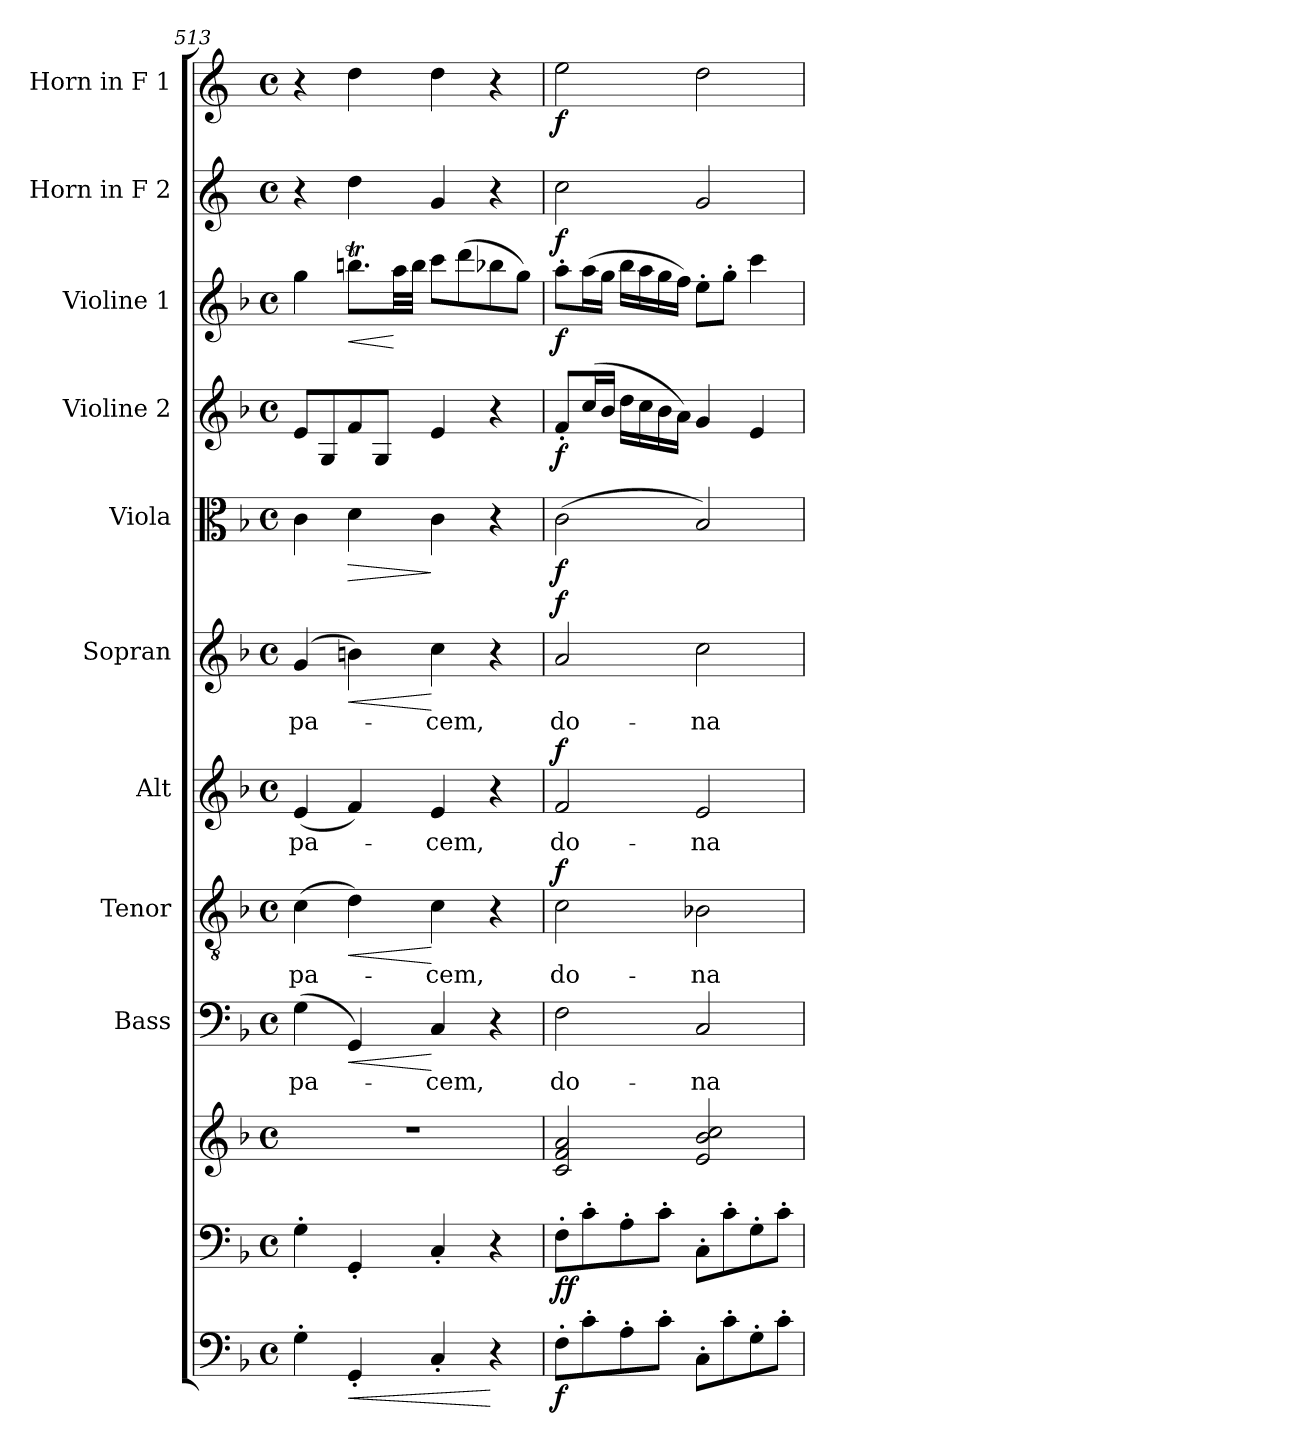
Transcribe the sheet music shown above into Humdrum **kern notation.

**kern	**dynam	**kern	**kern	**dynam	**kern	**text	**dynam	**kern	**text	**dynam	**kern	**text	**dynam	**kern	**text	**dynam	**kern	**dynam	**kern	**dynam	**kern	**dynam	**kern	**dynam	**kern	**dynam
*part11	*part11	*part10	*part10	*part10	*part9	*part9	*part9	*part8	*part8	*part8	*part7	*part7	*part7	*part6	*part6	*part6	*part5	*part5	*part4	*part4	*part3	*part3	*part2	*part2	*part1	*part1
*staff12	*staff12	*staff11	*staff10	*staff10/11	*staff9	*staff9	*staff9	*staff8	*staff8	*staff8	*staff7	*staff7	*staff7	*staff6	*staff6	*staff6	*staff5	*staff5	*staff4	*staff4	*staff3	*staff3	*staff2	*staff2	*staff1	*staff1
*	*	*	*	*	*I"Bass	*	*	*I"Tenor	*	*	*I"Alt	*	*	*I"Sopran	*	*	*I"Viola	*	*I"Violine 2	*	*I"Violine 1	*	*I"Horn in F 2	*	*I"Horn in F 1	*
*	*	*	*	*	*I'B.	*	*	*I'T.	*	*	*I'A.	*	*	*I'S.	*	*	*I'Vla.	*	*I'Vl. 2	*	*I'Vl. 1	*	*	*	*	*
*clefF4	*	*clefF4	*clefG2	*	*clefF4	*	*	*clefGv2	*	*	*clefG2	*	*	*clefG2	*	*	*clefC3	*	*clefG2	*	*clefG2	*	*clefG2	*	*clefG2	*
*ITrd7c12	*	*	*	*	*	*	*	*	*	*	*	*	*	*	*	*	*	*	*	*	*	*	*ITrd4c7	*	*ITrd4c7	*
*k[b-]	*	*k[b-]	*k[b-]	*	*k[b-]	*	*	*k[b-]	*	*	*k[b-]	*	*	*k[b-]	*	*	*k[b-]	*	*k[b-]	*	*k[b-]	*	*k[b-]	*	*k[b-]	*
*F:	*	*F:	*F:	*	*F:	*	*	*F:	*	*	*F:	*	*	*F:	*	*	*F:	*	*F:	*	*F:	*	*F:	*	*F:	*
*M4/4	*	*M4/4	*M4/4	*	*M4/4	*	*	*M4/4	*	*	*M4/4	*	*	*M4/4	*	*	*M4/4	*	*M4/4	*	*M4/4	*	*M4/4	*	*M4/4	*
*met(c)	*	*met(c)	*met(c)	*	*met(c)	*	*	*met(c)	*	*	*met(c)	*	*	*met(c)	*	*	*met(c)	*	*met(c)	*	*met(c)	*	*met(c)	*	*met(c)	*
=513	=513	=513	=513	=513	=513	=513	=513	=513	=513	=513	=513	=513	=513	=513	=513	=513	=513	=513	=513	=513	=513	=513	=513	=513	=513	=513
!	!	!	!	!	!	!LO:LY:b	!	!	!LO:LY:b	!	!	!LO:LY:b	!	!	!LO:LY:b	!	!	!	!	!	!	!	!	!	!	!
4GG'>\	.	4G'>\	1r	.	(>4G\	pa-	.	(>4c\	pa-	.	(<4e/	pa-	.	(4g/	pa-	.	4c\	.	8e/L	.	4gg\	.	4r	.	4r	.
.	.	.	.	.	.	.	.	.	.	.	.	.	.	.	.	.	.	.	8G/	.	.	.	.	.	.	.
!	!LO:HP:b	!	!	!	!	!	!LO:HP:b	!	!	!LO:HP:b	!	!	!	!	!	!LO:HP:b	!	!LO:HP:b	!	!	!	!LO:HP:b	!	!	!	!
4GGG'</	<	4GG'</	.	.	4GG/)	.	<	4d\)	.	<	4f/)	.	.	4bn\)	.	<	4d\	>	8f/	.	8.bbnt\L	<	4g\	.	4g\	.
.	.	.	.	.	.	.	.	.	.	.	.	.	.	.	.	.	.	.	8G/J	.	.	.	.	.	.	.
.	.	.	.	.	.	.	.	.	.	.	.	.	.	.	.	.	.	.	.	.	32aa\LL	[	.	.	.	.
.	.	.	.	.	.	.	.	.	.	.	.	.	.	.	.	.	.	.	.	.	32bb\JJJ	.	.	.	.	.
!	!	!	!	!	!	!LO:LY:b	!	!	!LO:LY:b	!	!	!LO:LY:b	!	!	!LO:LY:b	!	!	!	!	!	!	!	!	!	!	!
4CC'</	.	4C'</	.	.	4C/	-cem,	[	4c\	-cem,	[	4e/	-cem,	.	4cc\	-cem,	[	4c\	]	4e/	.	8ccc\L	.	4c/	.	4g\	.
.	.	.	.	.	.	.	.	.	.	.	.	.	.	.	.	.	.	.	.	.	(>8ddd\	.	.	.	.	.
4r	[	4r	.	.	4r	.	.	4r	.	.	4r	.	.	4r	.	.	4r	.	4r	.	8bb-X\	.	4r	.	4r	.
.	.	.	.	.	.	.	.	.	.	.	.	.	.	.	.	.	.	.	.	.	8gg\J)	.	.	.	.	.
=514	=514	=514	=514	=514	=514	=514	=514	=514	=514	=514	=514	=514	=514	=514	=514	=514	=514	=514	=514	=514	=514	=514	=514	=514	=514	=514
!	!LO:DY:b	!	!	!LO:DY:b=2	!	!LO:LY:b	!	!	!LO:LY:b	!	!	!LO:LY:b	!	!	!LO:LY:b	!	!	!	!	!	!	!	!	!	!	!
!	!	!	!	!LO:DY:n=1:b	!	!	!	!	!	!LO:DY:a	!	!	!LO:DY:a	!	!	!LO:DY:a	!	!LO:DY:b	!	!LO:DY:b	!	!LO:DY:b	!	!LO:DY:b	!	!LO:DY:b
8FF'>\L	f	8F'>\L	2c/ 2f/ 2a/	f f	2F\	do-	.	2c\	do-	f	2f/	do-	f	2a/	do-	f	(>2c\	f	8f'</L	f	8aa'>\L	f	2f\	f	2a\	f
8C'>\	.	8c'>\	.	.	.	.	.	.	.	.	.	.	.	.	.	.	.	.	(>16cc/L	.	(>16aa\L	.	.	.	.	.
.	.	.	.	.	.	.	.	.	.	.	.	.	.	.	.	.	.	.	16b-/JJ	.	16gg\JJ	.	.	.	.	.
8AA'>\	.	8A'>\	.	.	.	.	.	.	.	.	.	.	.	.	.	.	.	.	16dd\LL	.	16bb-\LL	.	.	.	.	.
.	.	.	.	.	.	.	.	.	.	.	.	.	.	.	.	.	.	.	16cc\	.	16aa\	.	.	.	.	.
8C'>\J	.	8c'>\J	.	.	.	.	.	.	.	.	.	.	.	.	.	.	.	.	16b-\	.	16gg\	.	.	.	.	.
.	.	.	.	.	.	.	.	.	.	.	.	.	.	.	.	.	.	.	16a\JJ)	.	16ff\JJ)	.	.	.	.	.
!	!	!	!	!	!	!LO:LY:b	!	!	!LO:LY:b	!	!	!LO:LY:b	!	!	!LO:LY:b	!	!	!	!	!	!	!	!	!	!	!
8CC'>\L	.	8C'>\L	2e/ 2b-/ 2cc/	.	2C/	-na	.	2B-X\	-na	.	2e/	-na	.	2cc\	-na	.	2B-/)	.	4g/	.	8ee'>\L	.	2c/	.	2g\	.
8C'>\	.	8c'>\	.	.	.	.	.	.	.	.	.	.	.	.	.	.	.	.	.	.	8gg'>\J	.	.	.	.	.
8GG'>\	.	8G'>\	.	.	.	.	.	.	.	.	.	.	.	.	.	.	.	.	4e/	.	4ccc\	.	.	.	.	.
8C'>\J	.	8c'>\J	.	.	.	.	.	.	.	.	.	.	.	.	.	.	.	.	.	.	.	.	.	.	.	.
=	=	=	=	=	=	=	=	=	=	=	=	=	=	=	=	=	=	=	=	=	=	=	=	=	=	=
*-	*-	*-	*-	*-	*-	*-	*-	*-	*-	*-	*-	*-	*-	*-	*-	*-	*-	*-	*-	*-	*-	*-	*-	*-	*-	*-
